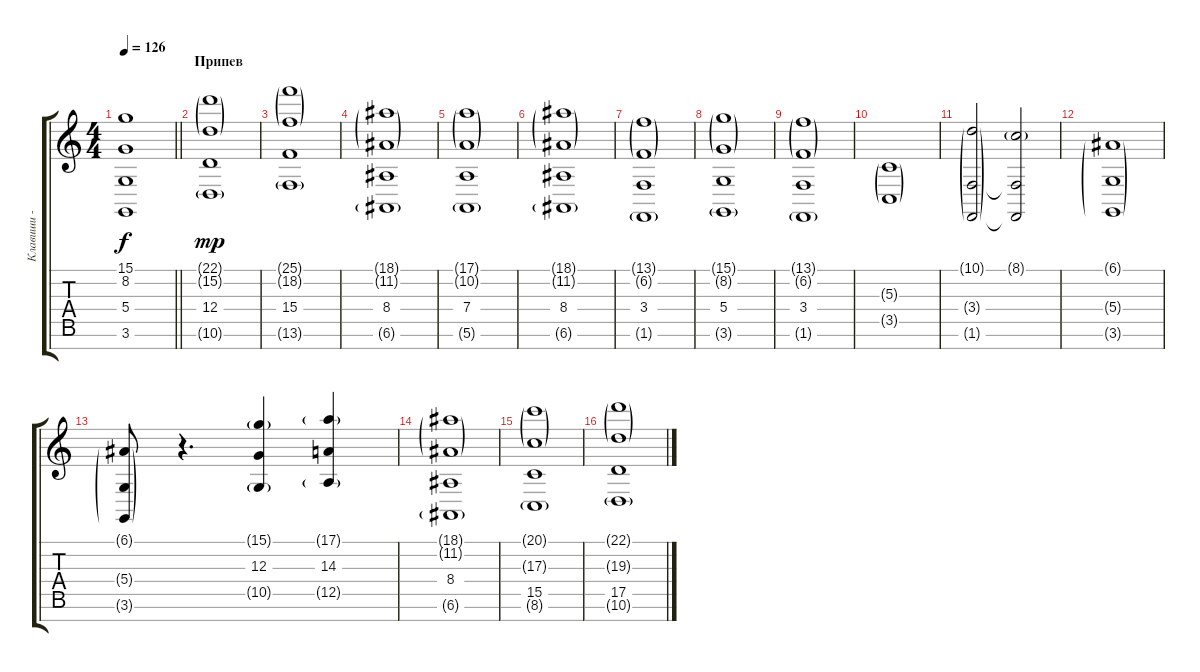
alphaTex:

\track ("Клавиши - фон" "Клавиши - ") {instrument stringensemble1}
\staff {score tabs}
\tuning (E4 B3 G3 D3 A2 E2 B1) {hide}
\ts (4 4)
\tempo 126
\clef g2
\barLineRight lightlight
\ks c
(15.1{t} 8.2{t} 5.4{t} 3.6{t}).1{dy f} |
\section ("" "Припев")
(22.1{g} 15.2{g} 12.4 10.6{g}).1{dy mp} |
(25.1{g} 18.2{g} 15.4 13.6{g}).1 |
(18.1{g} 11.2{g} 8.4 6.6{g}).1 |
(17.1{g} 10.2{g} 7.4 5.6{g}).1 |
(18.1{g} 11.2{g} 8.4 6.6{g}).1 |
(13.1{g} 6.2{g} 3.4 1.6{g}).1 |
(15.1{g} 8.2{g} 5.4 3.6{g}).1 |
(13.1{g} 6.2{g} 3.4 1.6{g}).1 |
(5.3{g} 3.5{g}).1 |
(10.1{g} 3.4{g} 1.6{g}).2 (8.1{g} 3.4{t} 1.6{t}).2 |
(6.1{g} 5.4{g} 3.6{g}).1 |
(6.1{g} 5.4{g} 3.6{g}).8 r.4{d} (15.1{g} 12.3 10.5{g}).4 (17.1{g} 14.3 12.5{g}).4 |
(18.1{g} 11.2{g} 8.4 6.6{g}).1 |
(20.1{g} 17.3{g} 15.5 8.6{g}).1 |
(22.1{g} 19.3{g} 17.5 10.6{g}).1
